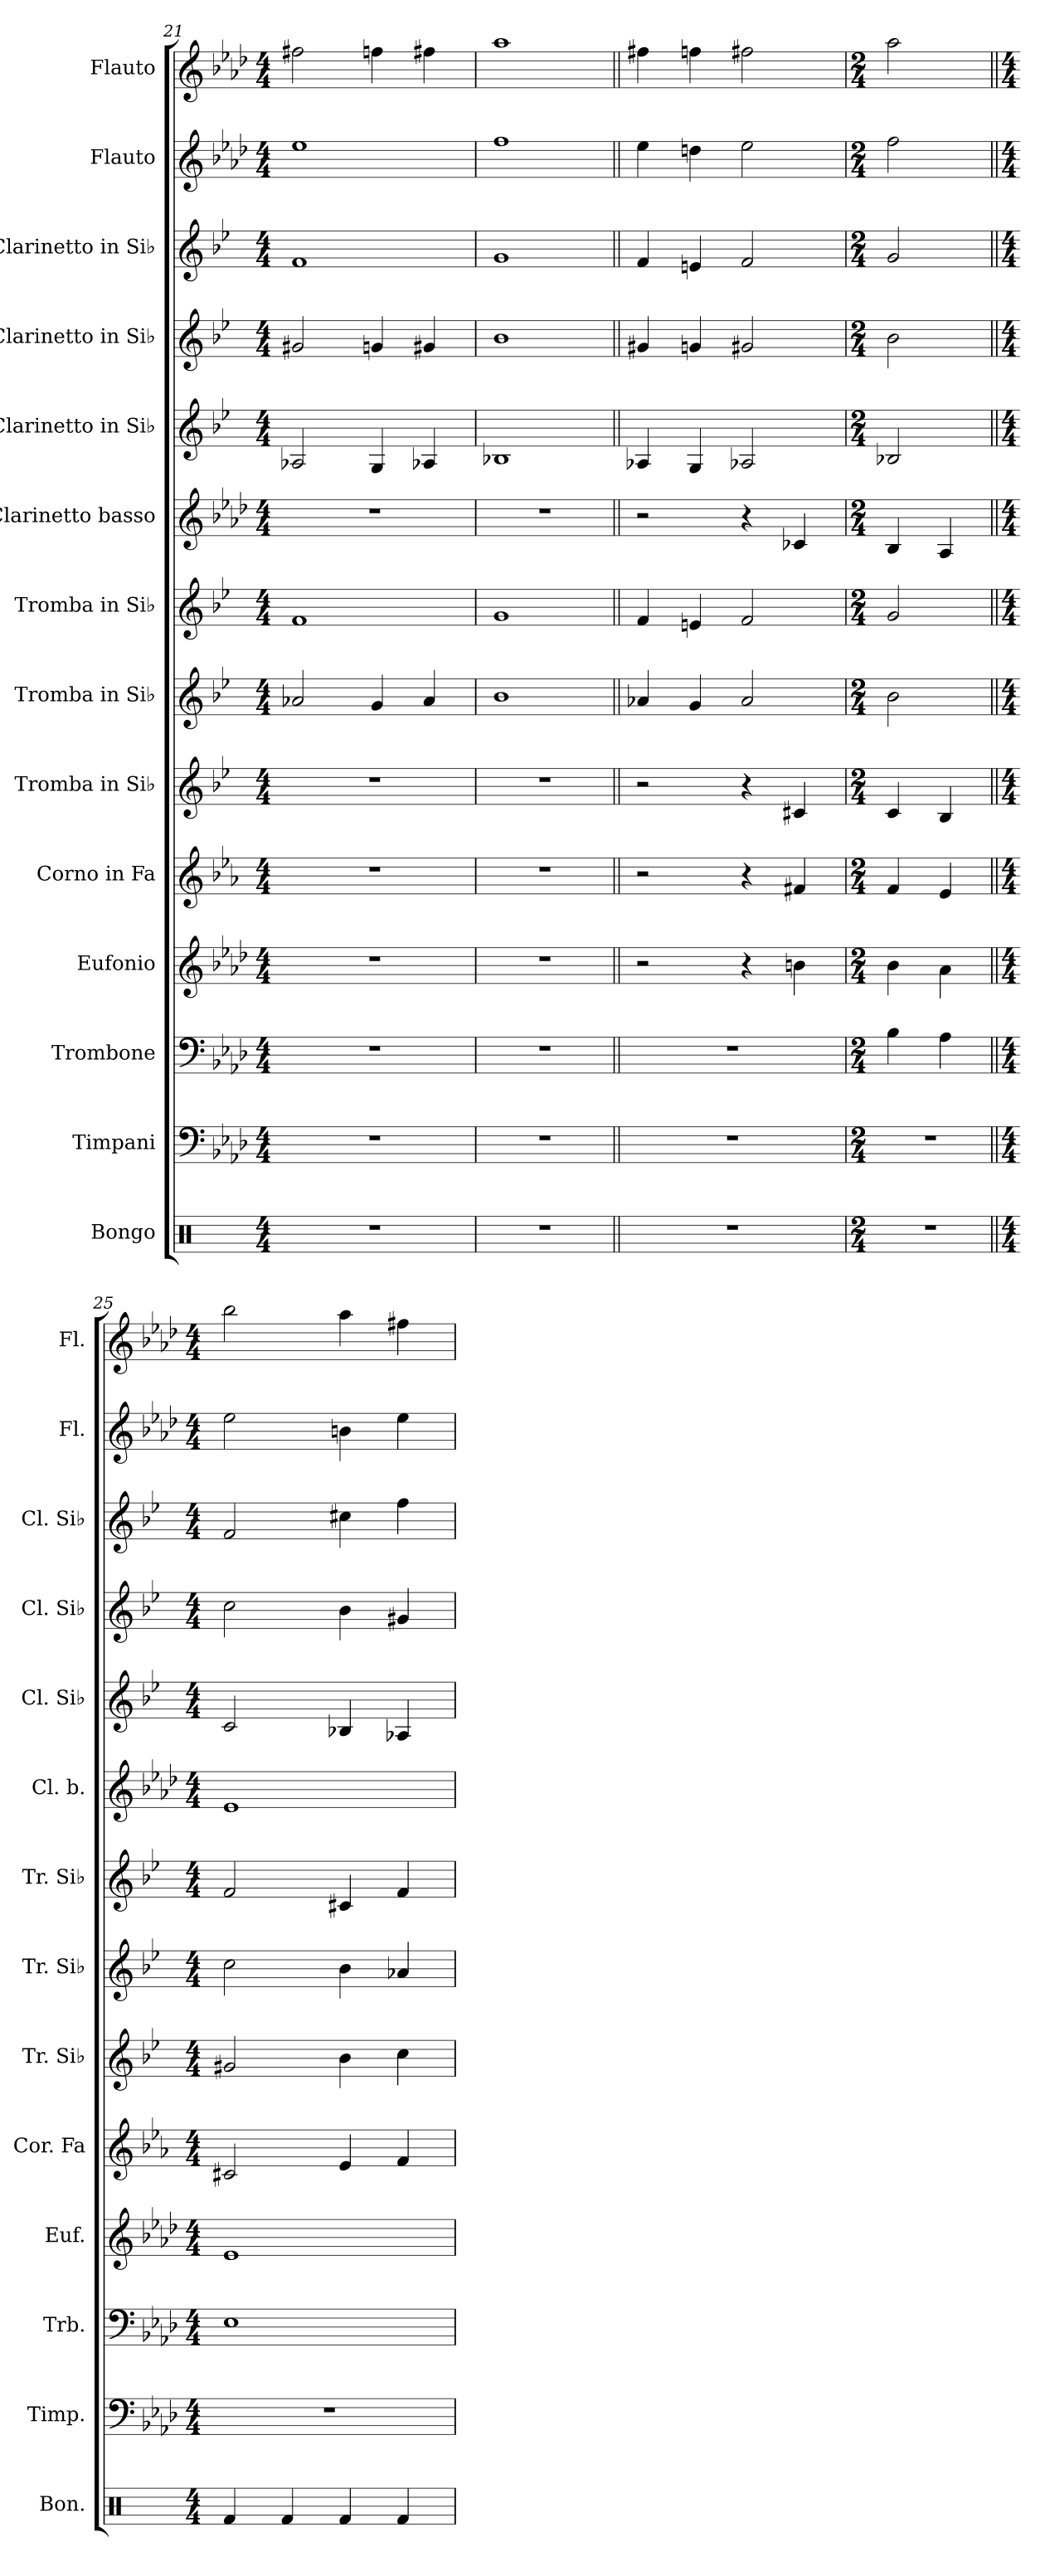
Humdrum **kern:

**kern	**kern	**kern	**kern	**kern	**kern	**kern	**kern	**kern	**kern	**kern	**kern	**kern	**kern
*part14	*part13	*part12	*part11	*part10	*part9	*part8	*part7	*part6	*part5	*part4	*part3	*part2	*part1
*staff14	*staff13	*staff12	*staff11	*staff10	*staff9	*staff8	*staff7	*staff6	*staff5	*staff4	*staff3	*staff2	*staff1
*I"Bongo	*I"Timpani	*I"Trombone	*I"Eufonio	*I"Corno in Fa	*I"Tromba in Si♭	*I"Tromba in Si♭	*I"Tromba in Si♭	*I"Clarinetto basso	*I"Clarinetto in Si♭	*I"Clarinetto in Si♭	*I"Clarinetto in Si♭	*I"Flauto	*I"Flauto
*I'Bon.	*I'Timp.	*I'Trb.	*I'Euf.	*I'Cor. Fa	*I'Tr. Si♭	*I'Tr. Si♭	*I'Tr. Si♭	*I'Cl. b.	*I'Cl. Si♭	*I'Cl. Si♭	*I'Cl. Si♭	*I'Fl.	*I'Fl.
*clefX	*clefF4	*clefF4	*clefG2	*clefG2	*clefG2	*clefG2	*clefG2	*clefG2	*clefG2	*clefG2	*clefG2	*clefG2	*clefG2
*	*	*	*ITrd8c14	*ITrd4c7	*ITrd1c2	*ITrd1c2	*ITrd1c2	*ITrd8c14	*ITrd1c2	*ITrd1c2	*ITrd1c2	*	*
*k[]	*k[b-e-a-d-]	*k[b-e-a-d-]	*k[b-e-a-d-]	*k[b-e-a-d-]	*k[b-e-a-d-]	*k[b-e-a-d-]	*k[b-e-a-d-]	*k[b-e-a-d-]	*k[b-e-a-d-]	*k[b-e-a-d-]	*k[b-e-a-d-]	*k[b-e-a-d-]	*k[b-e-a-d-]
*M4/4	*M4/4	*M4/4	*M4/4	*M4/4	*M4/4	*M4/4	*M4/4	*M4/4	*M4/4	*M4/4	*M4/4	*M4/4	*M4/4
=21	=21	=21	=21	=21	=21	=21	=21	=21	=21	=21	=21	=21	=21
1r	1r	1r	1r	1r	1r	2g-X/	1e-	1r	2G-X/	2f#X/	1e-	1ee-	2ff#X\
.	.	.	.	.	.	4f/	.	.	4F/	4fn/	.	.	4ffn\
.	.	.	.	.	.	4g-/	.	.	4G-X/	4f#X/	.	.	4ff#X\
=22	=22	=22	=22	=22	=22	=22	=22	=22	=22	=22	=22	=22	=22
1r	1r	1r	1r	1r	1r	1a-	1f	1r	1A-X	1a-	1f	1ff	1aa-
=23||	=23||	=23||	=23||	=23||	=23||	=23||	=23||	=23||	=23||	=23||	=23||	=23||	=23||
1r	1r	1r	2r	2r	2r	4g-X/	4e-/	2r	4G-X/	4f#X/	4e-/	4ee-\	4ff#X\
.	.	.	.	.	.	4f/	4dn/	.	4F/	4fn/	4dn/	4ddn\	4ffn\
.	.	.	4r	4r	4r	2g-/	2e-/	4r	2G-X/	2f#X/	2e-/	2ee-\	2ff#X\
.	.	.	4Bn\	4Bn/	4Bn/	.	.	4C-X/	.	.	.	.	.
!!LO:PB:g=z
=24	=24	=24	=24	=24	=24	=24	=24	=24	=24	=24	=24	=24	=24
*M2/4	*M2/4	*M2/4	*M2/4	*M2/4	*M2/4	*M2/4	*M2/4	*M2/4	*M2/4	*M2/4	*M2/4	*M2/4	*M2/4
2r	2r	4B-\	4B-\	4B-/	4B-/	2a-\	2f/	4BB-/	2A-X/	2a-\	2f/	2ff\	2aa-\
.	.	4A-\	4A-\	4A-/	4A-/	.	.	4AA-/	.	.	.	.	.
=25||	=25||	=25||	=25||	=25||	=25||	=25||	=25||	=25||	=25||	=25||	=25||	=25||	=25||
*M4/4	*M4/4	*M4/4	*M4/4	*M4/4	*M4/4	*M4/4	*M4/4	*M4/4	*M4/4	*M4/4	*M4/4	*M4/4	*M4/4
4Rf/	1r	1E-	1E-	2F#X/	2f#X/	2b-\	2e-/	1E-	2B-/	2b-\	2e-/	2ee-\	2bb-\
4Rf/	.	.	.	.	.	.	.	.	.	.	.	.	.
4Rf/	.	.	.	4A-/	4a-\	4a-\	4Bn/	.	4A-X/	4a-\	4bn\	4bn\	4aa-\
4Rf/	.	.	.	4B-/	4b-\	4g-X/	4e-/	.	4G-X/	4f#X/	4ee-\	4ee-\	4ff#X\
=	=	=	=	=	=	=	=	=	=	=	=	=	=
*-	*-	*-	*-	*-	*-	*-	*-	*-	*-	*-	*-	*-	*-
